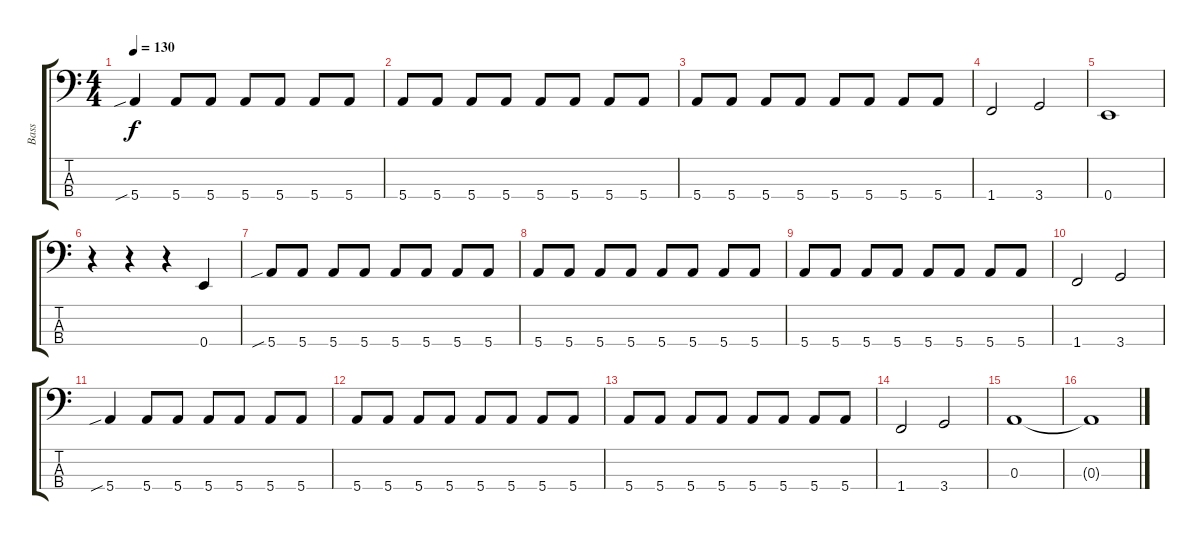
\track ("Bass" "Bass") {instrument electricbassfinger}
\staff {score tabs}
\tuning (G2 D2 A1 E1) {hide}
\ts (4 4)
\tempo 130
\clef f4
\ks c
5.4{sib}.4{dy f} 5.4.8 5.4.8 5.4.8 5.4.8 5.4.8 5.4.8 |
5.4.8 5.4.8 5.4.8 5.4.8 5.4.8 5.4.8 5.4.8 5.4.8 |
5.4.8 5.4.8 5.4.8 5.4.8 5.4.8 5.4.8 5.4.8 5.4.8 |
1.4.2 3.4.2 |
0.4.1 |
r.4 r.4 r.4 0.4.4 |
5.4{sib}.8 5.4.8 5.4.8 5.4.8 5.4.8 5.4.8 5.4.8 5.4.8 |
5.4.8 5.4.8 5.4.8 5.4.8 5.4.8 5.4.8 5.4.8 5.4.8 |
5.4.8 5.4.8 5.4.8 5.4.8 5.4.8 5.4.8 5.4.8 5.4.8 |
1.4.2 3.4.2 |
5.4{sib}.4 5.4.8 5.4.8 5.4.8 5.4.8 5.4.8 5.4.8 |
5.4.8 5.4.8 5.4.8 5.4.8 5.4.8 5.4.8 5.4.8 5.4.8 |
5.4.8 5.4.8 5.4.8 5.4.8 5.4.8 5.4.8 5.4.8 5.4.8 |
1.4.2 3.4.2 |
0.3.1 |
0.3{t}.1
